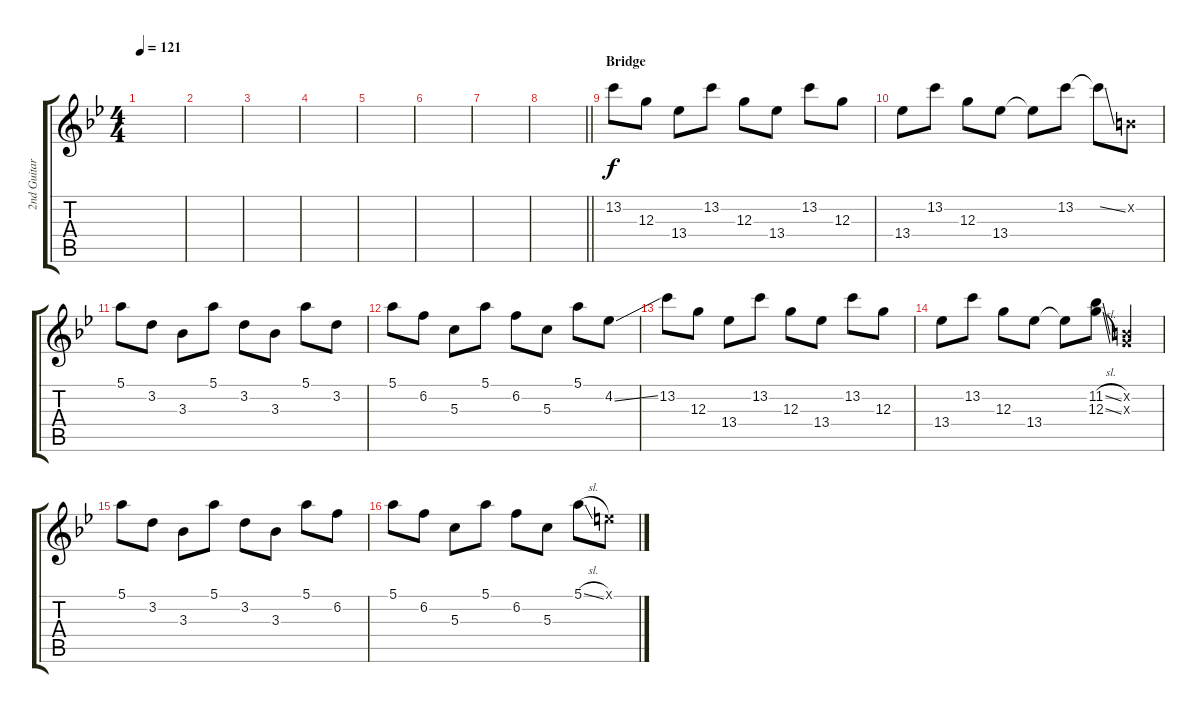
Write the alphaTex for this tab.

\track ("2nd Guitar" "2nd Guitar") {instrument acousticguitarsteel}
\staff {score tabs}
\tuning (E4 B3 G3 D3 A2 E2) {hide}
\ts (4 4)
\tempo 121
\clef g2
\ks bb
|
|
|
|
|
|
|
\barLineRight lightlight
|
\section ("" "Bridge")
13.2.8 12.3.8 13.4.8 13.2.8 12.3.8 13.4.8 13.2.8 12.3.8 |
13.4.8 13.2.8 12.3.8 13.4.8 13.4{t}.8 13.2.8 13.2{ss t}.8 0.2{x}.8 |
5.1.8 3.2.8 3.3.8 5.1.8 3.2.8 3.3.8 5.1.8 3.2.8 |
5.1.8 6.2.8 5.3.8 5.1.8 6.2.8 5.3.8 5.1.8 4.2{ss}.8 |
13.2.8 12.3.8 13.4.8 13.2.8 12.3.8 13.4.8 13.2.8 12.3.8 |
13.4.8 13.2.8 12.3.8 13.4.8 13.4{t}.8 (11.2{sl} 12.3{sl}).8 (0.2{x} 0.3{x}).4 |
5.1.8 3.2.8 3.3.8 5.1.8 3.2.8 3.3.8 5.1.8 6.2.8 |
5.1.8 6.2.8 5.3.8 5.1.8 6.2.8 5.3.8 5.1{sl}.8 0.1{x}.8
